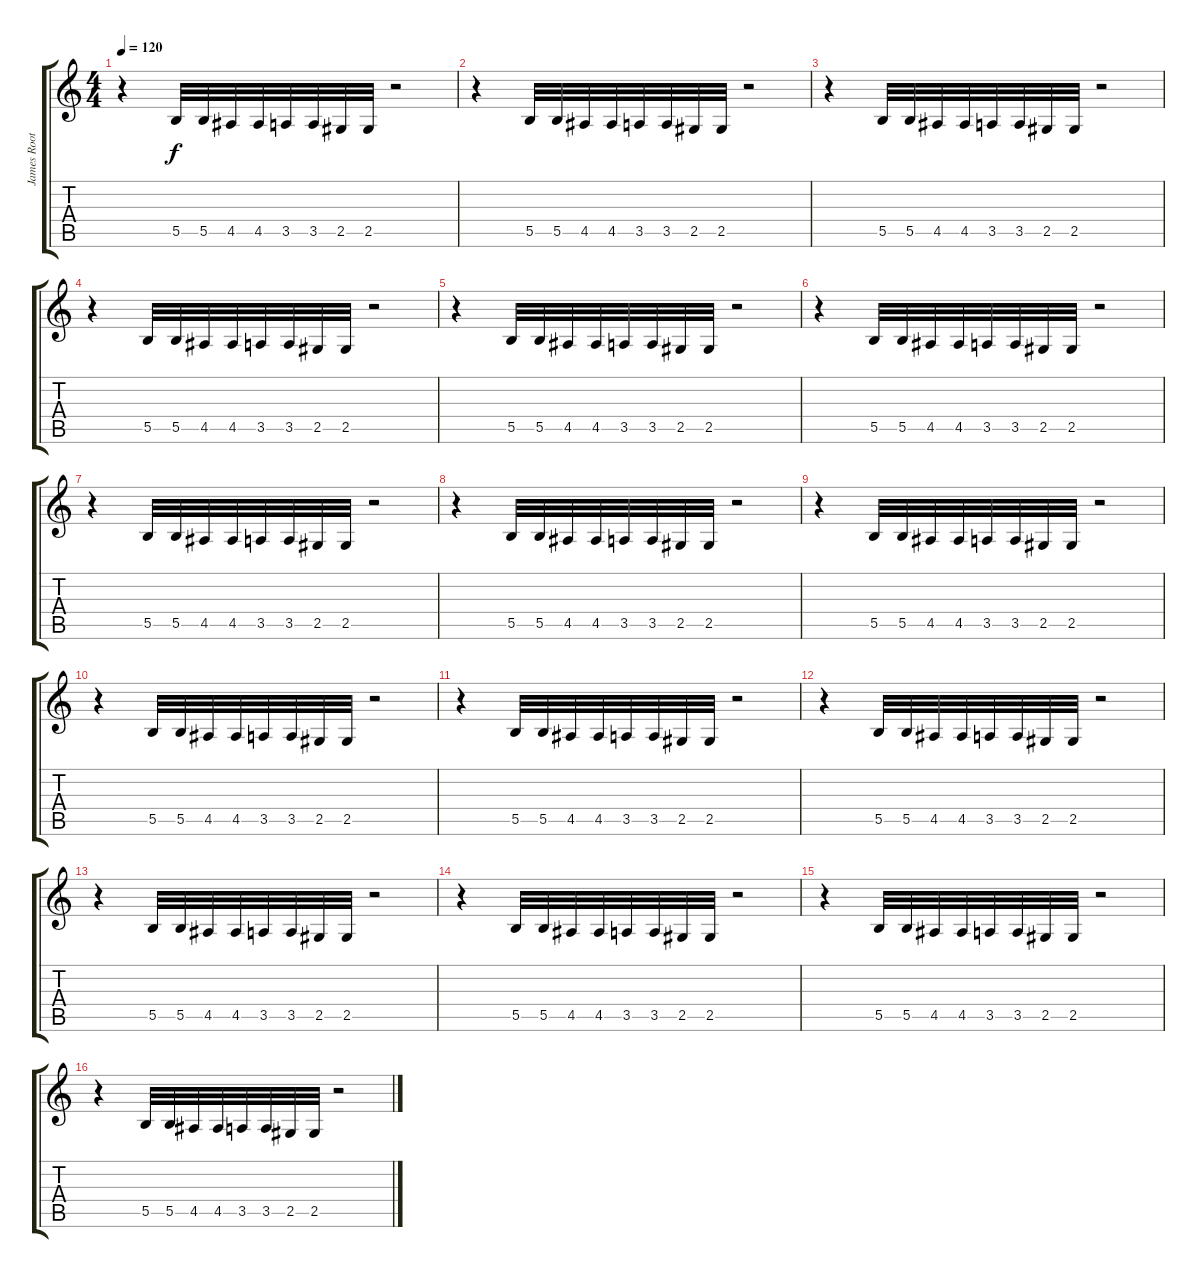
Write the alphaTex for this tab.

\track ("James Root     #4" "James Root") {instrument distortionguitar}
\staff {score tabs}
\tuning (Db4 Ab3 E3 B2 Gb2 B1) {hide}
\ts (4 4)
\tempo 120
\clef g2
\ks c
r.4{dy f instrument distortionguitar} 5.5.32 5.5.32 4.5.32 4.5.32 3.5.32 3.5.32 2.5.32 2.5.32 r.2 |
r.4 5.5.32 5.5.32 4.5.32 4.5.32 3.5.32 3.5.32 2.5.32 2.5.32 r.2 |
r.4 5.5.32 5.5.32 4.5.32 4.5.32 3.5.32 3.5.32 2.5.32 2.5.32 r.2 |
r.4 5.5.32 5.5.32 4.5.32 4.5.32 3.5.32 3.5.32 2.5.32 2.5.32 r.2 |
r.4 5.5.32 5.5.32 4.5.32 4.5.32 3.5.32 3.5.32 2.5.32 2.5.32 r.2 |
r.4 5.5.32 5.5.32 4.5.32 4.5.32 3.5.32 3.5.32 2.5.32 2.5.32 r.2 |
r.4 5.5.32 5.5.32 4.5.32 4.5.32 3.5.32 3.5.32 2.5.32 2.5.32 r.2 |
r.4 5.5.32 5.5.32 4.5.32 4.5.32 3.5.32 3.5.32 2.5.32 2.5.32 r.2 |
r.4 5.5.32 5.5.32 4.5.32 4.5.32 3.5.32 3.5.32 2.5.32 2.5.32 r.2 |
r.4 5.5.32 5.5.32 4.5.32 4.5.32 3.5.32 3.5.32 2.5.32 2.5.32 r.2 |
r.4 5.5.32 5.5.32 4.5.32 4.5.32 3.5.32 3.5.32 2.5.32 2.5.32 r.2 |
r.4 5.5.32 5.5.32 4.5.32 4.5.32 3.5.32 3.5.32 2.5.32 2.5.32 r.2 |
r.4 5.5.32 5.5.32 4.5.32 4.5.32 3.5.32 3.5.32 2.5.32 2.5.32 r.2 |
r.4 5.5.32 5.5.32 4.5.32 4.5.32 3.5.32 3.5.32 2.5.32 2.5.32 r.2 |
r.4 5.5.32 5.5.32 4.5.32 4.5.32 3.5.32 3.5.32 2.5.32 2.5.32 r.2 |
r.4 5.5.32 5.5.32 4.5.32 4.5.32 3.5.32 3.5.32 2.5.32 2.5.32 r.2
